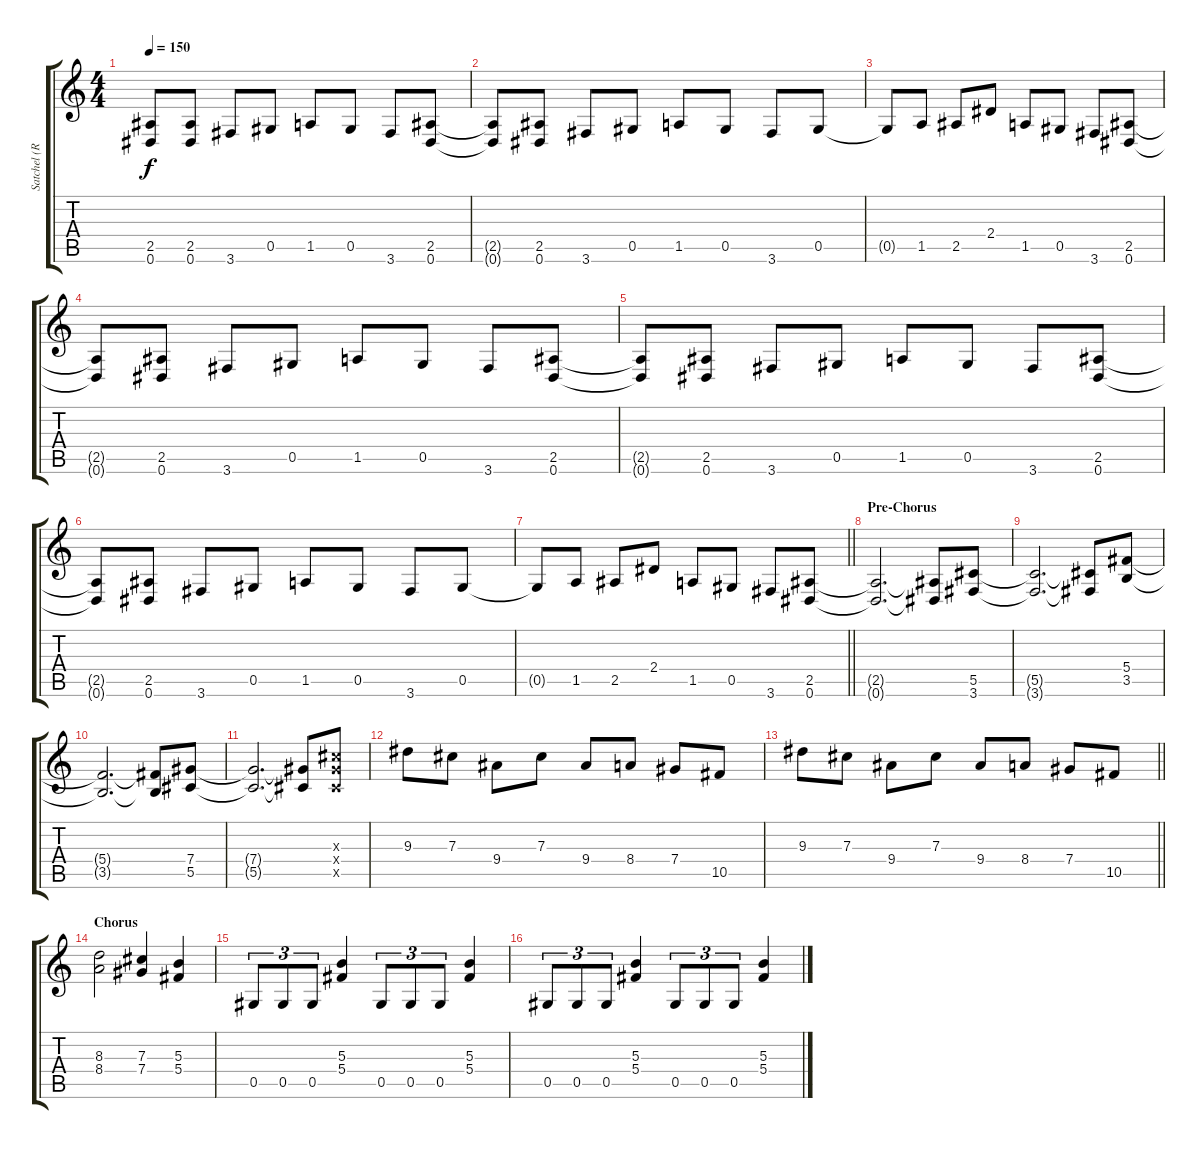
\track ("Satchel (Rhythm)" "Satchel (R") {instrument distortionguitar}
\staff {score tabs}
\tuning (Eb4 Bb3 Gb3 Db3 Ab2 Eb2) {hide}
\ts (4 4)
\tempo 150
\clef g2
\ks c
(2.5{t} 0.6{t}).8{dy f} (2.5 0.6).8 3.6.8 0.5.8 1.5.8 0.5.8 3.6.8 (2.5 0.6).8 |
(2.5{t} 0.6{t}).8 (2.5 0.6).8 3.6.8 0.5.8 1.5.8 0.5.8 3.6.8 0.5.8 |
0.5{t}.8 1.5.8 2.5.8 2.4.8 1.5.8 0.5.8 3.6.8 (2.5 0.6).8 |
(2.5{t} 0.6{t}).8 (2.5 0.6).8 3.6.8 0.5.8 1.5.8 0.5.8 3.6.8 (2.5 0.6).8 |
(2.5{t} 0.6{t}).8 (2.5 0.6).8 3.6.8 0.5.8 1.5.8 0.5.8 3.6.8 (2.5 0.6).8 |
(2.5{t} 0.6{t}).8 (2.5 0.6).8 3.6.8 0.5.8 1.5.8 0.5.8 3.6.8 0.5.8 |
\barLineRight lightlight
0.5{t}.8 1.5.8 2.5.8 2.4.8 1.5.8 0.5.8 3.6.8 (2.5 0.6).8 |
\section ("" "Pre-Chorus")
(2.5{t} 0.6{t}).2{d} (2.5{t} 0.6{t}).8 (5.5 3.6).8 |
(5.5{t} 3.6{t}).2{d} (5.5{t} 3.6{t}).8 (5.4 3.5).8 |
(5.4{t} 3.5{t}).2{d} (5.4{t} 3.5{t}).8 (7.4 5.5).8 |
(7.4{t} 5.5{t}).2{d} (7.4{t} 5.5{t}).8 (7.3{x} 7.4{x} 5.5{x}).8 |
9.3.8 7.3.8 9.4.8 7.3.8 9.4.8 8.4.8 7.4.8 10.5.8 |
\barLineRight lightlight
9.3.8 7.3.8 9.4.8 7.3.8 9.4.8 8.4.8 7.4.8 10.5.8 |
\section ("" "Chorus")
(8.3 8.4).2 (7.3 7.4).4 (5.3 5.4).4 |
0.5.8{tu (3 2)} 0.5.8{tu (3 2)} 0.5.8{tu (3 2)} (5.3 5.4).4 0.5.8{tu (3 2)} 0.5.8{tu (3 2)} 0.5.8{tu (3 2)} (5.3 5.4).4 |
0.5.8{tu (3 2)} 0.5.8{tu (3 2)} 0.5.8{tu (3 2)} (5.3 5.4).4 0.5.8{tu (3 2)} 0.5.8{tu (3 2)} 0.5.8{tu (3 2)} (5.3 5.4).4
